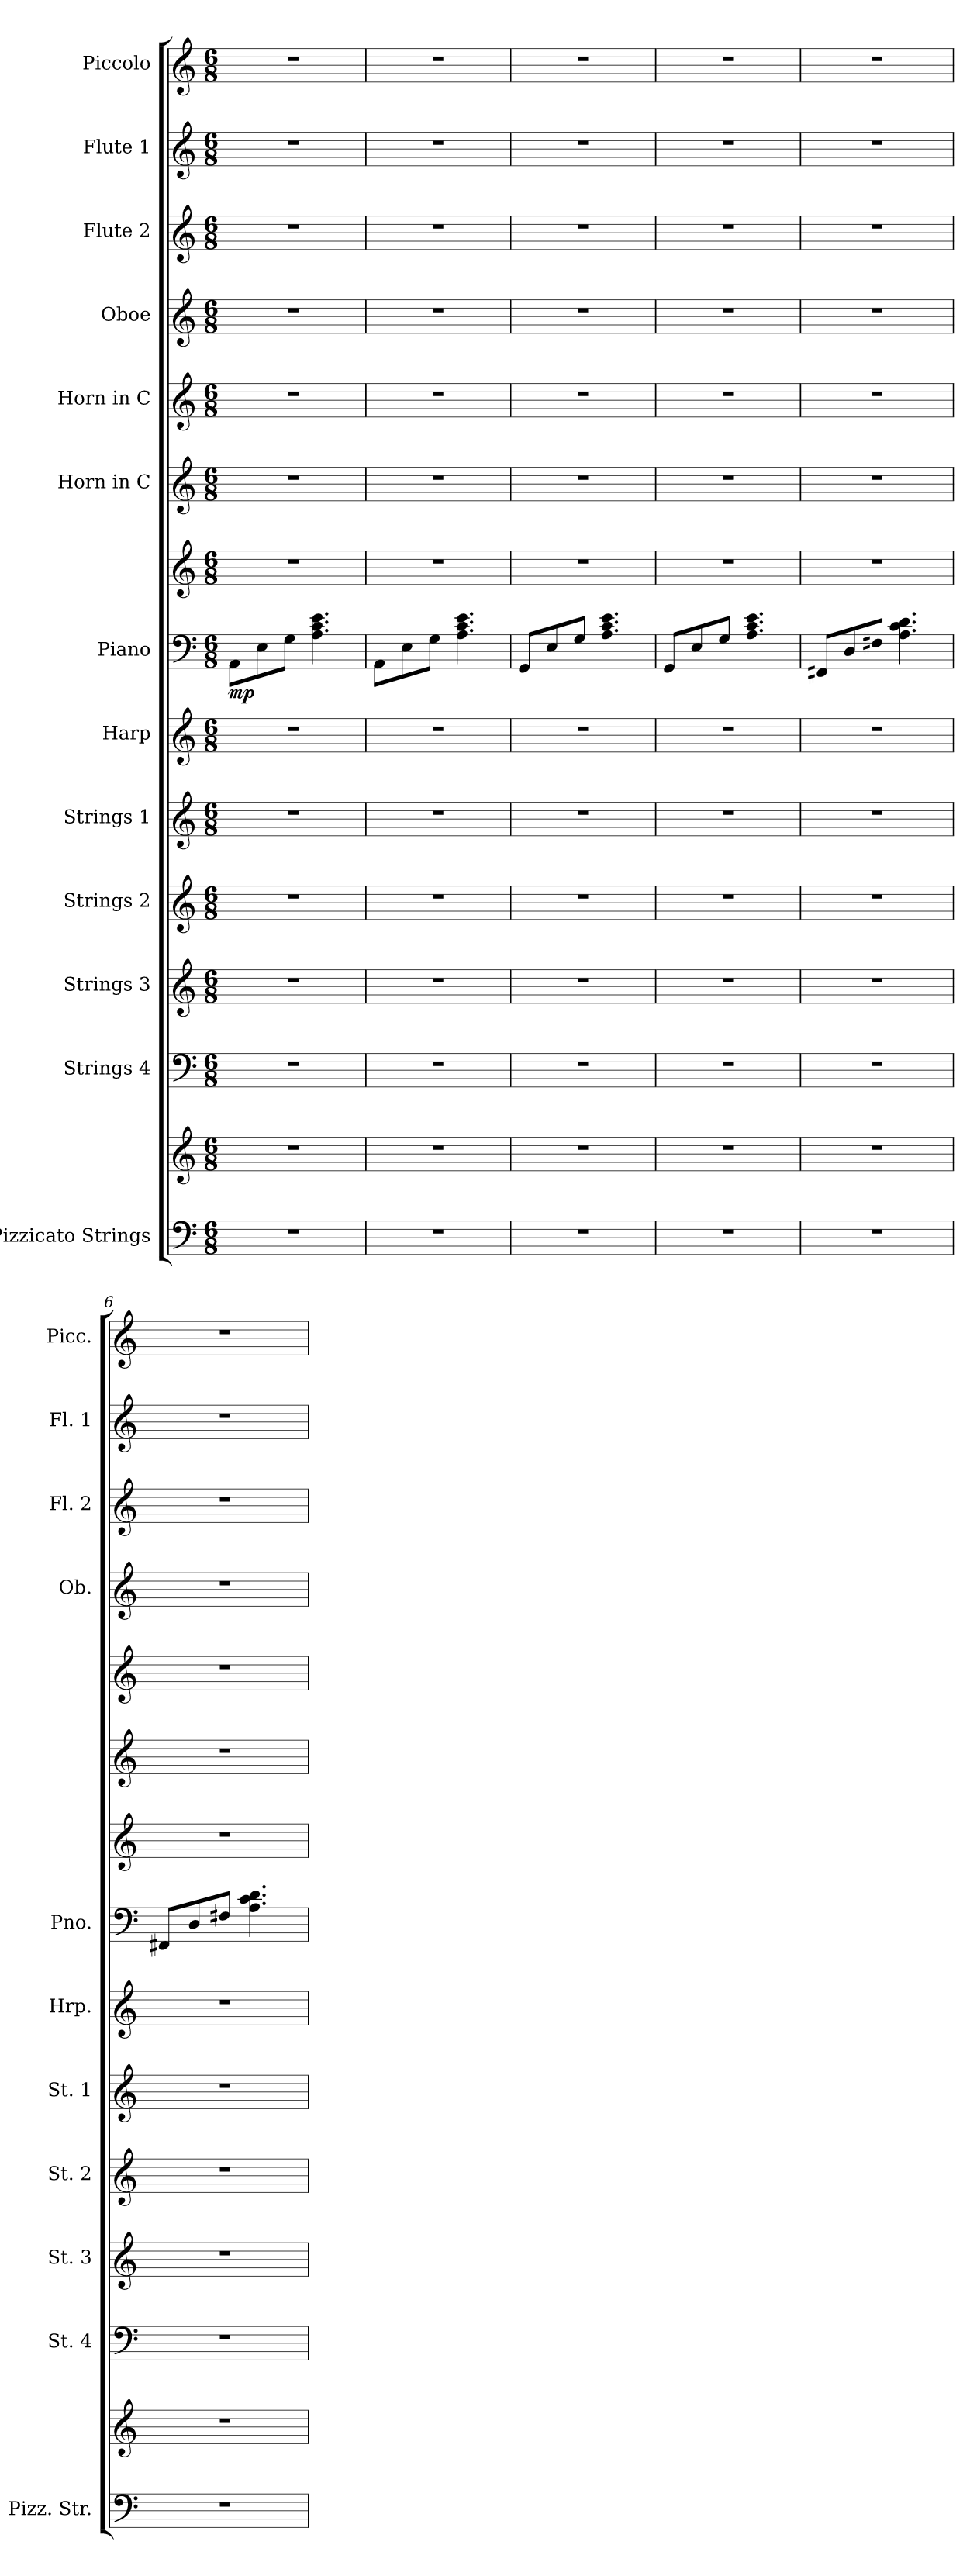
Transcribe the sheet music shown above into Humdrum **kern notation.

**kern	**kern	**kern	**kern	**kern	**kern	**kern	**kern	**kern	**dynam	**kern	**kern	**kern	**kern	**kern	**kern
*part13	*part13	*part12	*part11	*part10	*part9	*part8	*part7	*part7	*part7	*part6	*part5	*part4	*part3	*part2	*part1
*staff15	*staff14	*staff13	*staff12	*staff11	*staff10	*staff9	*staff8	*staff7	*staff7/8	*staff6	*staff5	*staff4	*staff3	*staff2	*staff1
*I"Pizzicato Strings	*	*I"Strings 4	*I"Strings 3	*I"Strings 2	*I"Strings 1	*I"Harp	*I"Piano	*	*	*I"Horn in C	*I"Horn in C	*I"Oboe	*I"Flute 2	*I"Flute 1	*I"Piccolo
*I'Pizz. Str.	*	*I'St. 4	*I'St. 3	*I'St. 2	*I'St. 1	*I'Hrp.	*I'Pno.	*	*	*	*	*I'Ob.	*I'Fl. 2	*I'Fl. 1	*I'Picc.
*clefF4	*clefG2	*clefF4	*clefG2	*clefG2	*clefG2	*clefG2	*clefF4	*clefG2	*	*clefG2	*clefG2	*clefG2	*clefG2	*clefG2	*clefG2
*	*	*	*	*	*	*	*	*	*	*ITrd7c12	*ITrd7c12	*	*	*	*ITrd-7c-12
*k[]	*k[]	*k[]	*k[]	*k[]	*k[]	*k[]	*k[]	*k[]	*	*k[]	*k[]	*k[]	*k[]	*k[]	*k[]
*M6/8	*M6/8	*M6/8	*M6/8	*M6/8	*M6/8	*M6/8	*M6/8	*M6/8	*	*M6/8	*M6/8	*M6/8	*M6/8	*M6/8	*M6/8
*MM110	*MM110	*MM110	*MM110	*MM110	*MM110	*MM110	*MM110	*MM110	*	*MM110	*MM110	*MM110	*MM110	*MM110	*MM110
=1	=1	=1	=1	=1	=1	=1	=1	=1	=1	=1	=1	=1	=1	=1	=1
!	!	!	!	!	!	!	!	!	!LO:DY:b=2	!	!	!	!	!	!
2.r	2.r	2.r	2.r	2.r	2.r	2.r	8AA\L	2.r	mp	2.r	2.r	2.r	2.r	2.r	2.r
.	.	.	.	.	.	.	8E\	.	.	.	.	.	.	.	.
.	.	.	.	.	.	.	8G\J	.	.	.	.	.	.	.	.
.	.	.	.	.	.	.	4.A\ 4.c\ 4.e\	.	.	.	.	.	.	.	.
=2	=2	=2	=2	=2	=2	=2	=2	=2	=2	=2	=2	=2	=2	=2	=2
2.r	2.r	2.r	2.r	2.r	2.r	2.r	8AA\L	2.r	.	2.r	2.r	2.r	2.r	2.r	2.r
.	.	.	.	.	.	.	8E\	.	.	.	.	.	.	.	.
.	.	.	.	.	.	.	8G\J	.	.	.	.	.	.	.	.
.	.	.	.	.	.	.	4.A\ 4.c\ 4.e\	.	.	.	.	.	.	.	.
=3	=3	=3	=3	=3	=3	=3	=3	=3	=3	=3	=3	=3	=3	=3	=3
2.r	2.r	2.r	2.r	2.r	2.r	2.r	8GG/L	2.r	.	2.r	2.r	2.r	2.r	2.r	2.r
.	.	.	.	.	.	.	8E/	.	.	.	.	.	.	.	.
.	.	.	.	.	.	.	8G/J	.	.	.	.	.	.	.	.
.	.	.	.	.	.	.	4.A\ 4.c\ 4.e\	.	.	.	.	.	.	.	.
=4	=4	=4	=4	=4	=4	=4	=4	=4	=4	=4	=4	=4	=4	=4	=4
2.r	2.r	2.r	2.r	2.r	2.r	2.r	8GG/L	2.r	.	2.r	2.r	2.r	2.r	2.r	2.r
.	.	.	.	.	.	.	8E/	.	.	.	.	.	.	.	.
.	.	.	.	.	.	.	8G/J	.	.	.	.	.	.	.	.
.	.	.	.	.	.	.	4.A\ 4.c\ 4.e\	.	.	.	.	.	.	.	.
!!LO:LB:g=z
=5	=5	=5	=5	=5	=5	=5	=5	=5	=5	=5	=5	=5	=5	=5	=5
2.r	2.r	2.r	2.r	2.r	2.r	2.r	8FF#X/L	2.r	.	2.r	2.r	2.r	2.r	2.r	2.r
.	.	.	.	.	.	.	8D/	.	.	.	.	.	.	.	.
.	.	.	.	.	.	.	8F#X/J	.	.	.	.	.	.	.	.
.	.	.	.	.	.	.	4.A\ 4.c\ 4.d\	.	.	.	.	.	.	.	.
=6	=6	=6	=6	=6	=6	=6	=6	=6	=6	=6	=6	=6	=6	=6	=6
2.r	2.r	2.r	2.r	2.r	2.r	2.r	8FF#X/L	2.r	.	2.r	2.r	2.r	2.r	2.r	2.r
.	.	.	.	.	.	.	8D/	.	.	.	.	.	.	.	.
.	.	.	.	.	.	.	8F#X/J	.	.	.	.	.	.	.	.
.	.	.	.	.	.	.	4.A\ 4.c\ 4.d\	.	.	.	.	.	.	.	.
=	=	=	=	=	=	=	=	=	=	=	=	=	=	=	=
*-	*-	*-	*-	*-	*-	*-	*-	*-	*-	*-	*-	*-	*-	*-	*-
